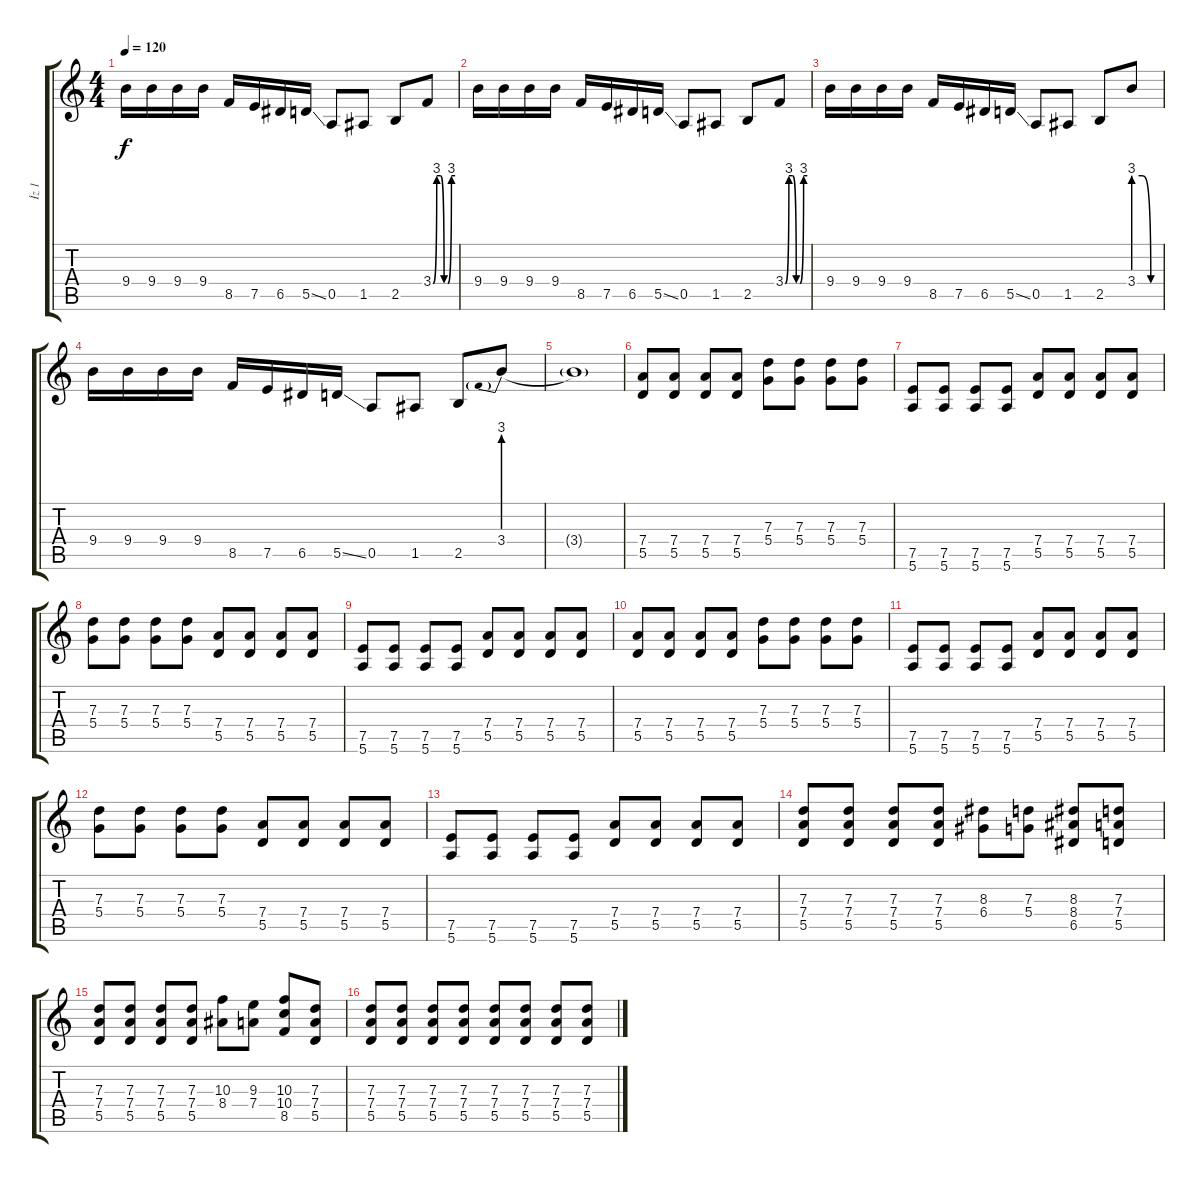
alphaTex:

\track ("İz 1" "İz 1") {instrument distortionguitar}
\staff {score tabs}
\tuning (E4 B3 G3 D3 A2 E2) {hide}
\ts (4 4)
\tempo 120
\clef g2
\ks c
9.4.16{dy f} 9.4.16 9.4.16 9.4.16 8.5.16 7.5.16 6.5.16 5.5{ss}.16 0.5.8 1.5.8 2.5.8 3.4{be (custom 0 0 10 12 20 12 30 0 40 0 50 12 60 12)}.8 |
9.4.16 9.4.16 9.4.16 9.4.16 8.5.16 7.5.16 6.5.16 5.5{ss}.16 0.5.8 1.5.8 2.5.8 3.4{be (custom 0 0 10 12 20 12 30 0 40 0 50 12 60 12)}.8 |
9.4.16 9.4.16 9.4.16 9.4.16 8.5.16 7.5.16 6.5.16 5.5{ss}.16 0.5.8 1.5.8 2.5.8 3.4{be (custom 0 12 20 12 40 0 60 0)}.8 |
9.4.16 9.4.16 9.4.16 9.4.16 8.5.16 7.5.16 6.5.16 5.5{ss}.16 0.5.8 1.5.8 2.5.8 3.4{be (prebend 0 12 60 12)}.8 |
3.4{t}.1 |
(7.4 5.5).8 (7.4 5.5).8 (7.4 5.5).8 (7.4 5.5).8 (7.3 5.4).8 (7.3 5.4).8 (7.3 5.4).8 (7.3 5.4).8 |
(7.5 5.6).8 (7.5 5.6).8 (7.5 5.6).8 (7.5 5.6).8 (7.4 5.5).8 (7.4 5.5).8 (7.4 5.5).8 (7.4 5.5).8 |
(7.3 5.4).8 (7.3 5.4).8 (7.3 5.4).8 (7.3 5.4).8 (7.4 5.5).8 (7.4 5.5).8 (7.4 5.5).8 (7.4 5.5).8 |
(7.5 5.6).8 (7.5 5.6).8 (7.5 5.6).8 (7.5 5.6).8 (7.4 5.5).8 (7.4 5.5).8 (7.4 5.5).8 (7.4 5.5).8 |
(7.4 5.5).8 (7.4 5.5).8 (7.4 5.5).8 (7.4 5.5).8 (7.3 5.4).8 (7.3 5.4).8 (7.3 5.4).8 (7.3 5.4).8 |
(7.5 5.6).8 (7.5 5.6).8 (7.5 5.6).8 (7.5 5.6).8 (7.4 5.5).8 (7.4 5.5).8 (7.4 5.5).8 (7.4 5.5).8 |
(7.3 5.4).8 (7.3 5.4).8 (7.3 5.4).8 (7.3 5.4).8 (7.4 5.5).8 (7.4 5.5).8 (7.4 5.5).8 (7.4 5.5).8 |
(7.5 5.6).8 (7.5 5.6).8 (7.5 5.6).8 (7.5 5.6).8 (7.4 5.5).8 (7.4 5.5).8 (7.4 5.5).8 (7.4 5.5).8 |
(7.3 7.4 5.5).8 (7.3 7.4 5.5).8 (7.3 7.4 5.5).8 (7.3 7.4 5.5).8 (8.3 6.4).8 (7.3 5.4).8 (8.3 8.4 6.5).8 (7.3 7.4 5.5).8 |
(7.3 7.4 5.5).8 (7.3 7.4 5.5).8 (7.3 7.4 5.5).8 (7.3 7.4 5.5).8 (10.3 8.4).8 (9.3 7.4).8 (10.3 10.4 8.5).8 (7.3 7.4 5.5).8 |
(7.3 7.4 5.5).8 (7.3 7.4 5.5).8 (7.3 7.4 5.5).8 (7.3 7.4 5.5).8 (7.3 7.4 5.5).8 (7.3 7.4 5.5).8 (7.3 7.4 5.5).8 (7.3 7.4 5.5).8
